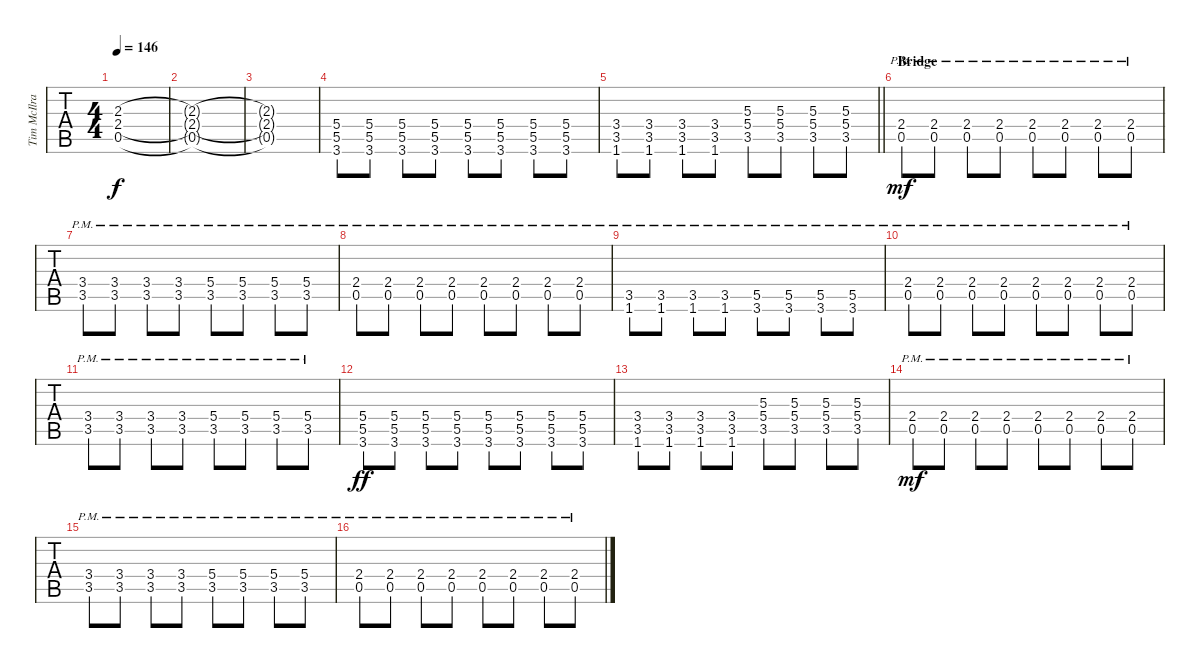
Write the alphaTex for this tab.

\track ("Tim McIlrath - Guitar One" "Tim McIlra") {instrument distortionguitar}
\staff {tabs}
\tuning (Eb4 Bb3 Gb3 Db3 Ab2 Eb2) {hide}
\ts (4 4)
\tempo 146
\clef g2
\ks c
(2.3{t} 2.4{t} 0.5{t}).1{dy f} |
(2.3{t} 2.4{t} 0.5{t}).1 |
(2.3{t} 2.4{t} 0.5{t}).1 |
(5.4 5.5 3.6).8 (5.4 5.5 3.6).8 (5.4 5.5 3.6).8 (5.4 5.5 3.6).8 (5.4 5.5 3.6).8 (5.4 5.5 3.6).8 (5.4 5.5 3.6).8 (5.4 5.5 3.6).8 |
\barLineRight lightlight
(3.4 3.5 1.6).8 (3.4 3.5 1.6).8 (3.4 3.5 1.6).8 (3.4 3.5 1.6).8 (5.3 5.4 3.5).8 (5.3 5.4 3.5).8 (5.3 5.4 3.5).8 (5.3 5.4 3.5).8 |
\section ("" "Bridge")
(2.4{pm} 0.5{pm}).8{dy mf} (2.4{pm} 0.5{pm}).8 (2.4{pm} 0.5{pm}).8 (2.4{pm} 0.5{pm}).8 (2.4{pm} 0.5{pm}).8 (2.4{pm} 0.5{pm}).8 (2.4{pm} 0.5{pm}).8 (2.4{pm} 0.5{pm}).8 |
(3.4{pm} 3.5{pm}).8 (3.4{pm} 3.5{pm}).8 (3.4{pm} 3.5{pm}).8 (3.4{pm} 3.5{pm}).8 (5.4{pm} 3.5{pm}).8 (5.4{pm} 3.5{pm}).8 (5.4{pm} 3.5{pm}).8 (5.4{pm} 3.5{pm}).8 |
(2.4{pm} 0.5{pm}).8 (2.4{pm} 0.5{pm}).8 (2.4{pm} 0.5{pm}).8 (2.4{pm} 0.5{pm}).8 (2.4{pm} 0.5{pm}).8 (2.4{pm} 0.5{pm}).8 (2.4{pm} 0.5{pm}).8 (2.4{pm} 0.5{pm}).8 |
(3.5{pm} 1.6{pm}).8 (3.5{pm} 1.6{pm}).8 (3.5{pm} 1.6{pm}).8 (3.5{pm} 1.6{pm}).8 (5.5{pm} 3.6{pm}).8 (5.5{pm} 3.6{pm}).8 (5.5{pm} 3.6{pm}).8 (5.5{pm} 3.6{pm}).8 |
(2.4{pm} 0.5{pm}).8 (2.4{pm} 0.5{pm}).8 (2.4{pm} 0.5{pm}).8 (2.4{pm} 0.5{pm}).8 (2.4{pm} 0.5{pm}).8 (2.4{pm} 0.5{pm}).8 (2.4{pm} 0.5{pm}).8 (2.4{pm} 0.5{pm}).8 |
(3.4{pm} 3.5{pm}).8 (3.4{pm} 3.5{pm}).8 (3.4{pm} 3.5{pm}).8 (3.4{pm} 3.5{pm}).8 (5.4{pm} 3.5{pm}).8 (5.4{pm} 3.5{pm}).8 (5.4{pm} 3.5{pm}).8 (5.4{pm} 3.5{pm}).8 |
(5.4 5.5 3.6).8{dy ff} (5.4 5.5 3.6).8 (5.4 5.5 3.6).8 (5.4 5.5 3.6).8 (5.4 5.5 3.6).8 (5.4 5.5 3.6).8 (5.4 5.5 3.6).8 (5.4 5.5 3.6).8 |
(3.4 3.5 1.6).8 (3.4 3.5 1.6).8 (3.4 3.5 1.6).8 (3.4 3.5 1.6).8 (5.3 5.4 3.5).8 (5.3 5.4 3.5).8 (5.3 5.4 3.5).8 (5.3 5.4 3.5).8 |
(2.4{pm} 0.5{pm}).8{dy mf} (2.4{pm} 0.5{pm}).8 (2.4{pm} 0.5{pm}).8 (2.4{pm} 0.5{pm}).8 (2.4{pm} 0.5{pm}).8 (2.4{pm} 0.5{pm}).8 (2.4{pm} 0.5{pm}).8 (2.4{pm} 0.5{pm}).8 |
(3.4{pm} 3.5{pm}).8 (3.4{pm} 3.5{pm}).8 (3.4{pm} 3.5{pm}).8 (3.4{pm} 3.5{pm}).8 (5.4{pm} 3.5{pm}).8 (5.4{pm} 3.5{pm}).8 (5.4{pm} 3.5{pm}).8 (5.4{pm} 3.5{pm}).8 |
(2.4{pm} 0.5{pm}).8 (2.4{pm} 0.5{pm}).8 (2.4{pm} 0.5{pm}).8 (2.4{pm} 0.5{pm}).8 (2.4{pm} 0.5{pm}).8 (2.4{pm} 0.5{pm}).8 (2.4{pm} 0.5{pm}).8 (2.4{pm} 0.5{pm}).8
